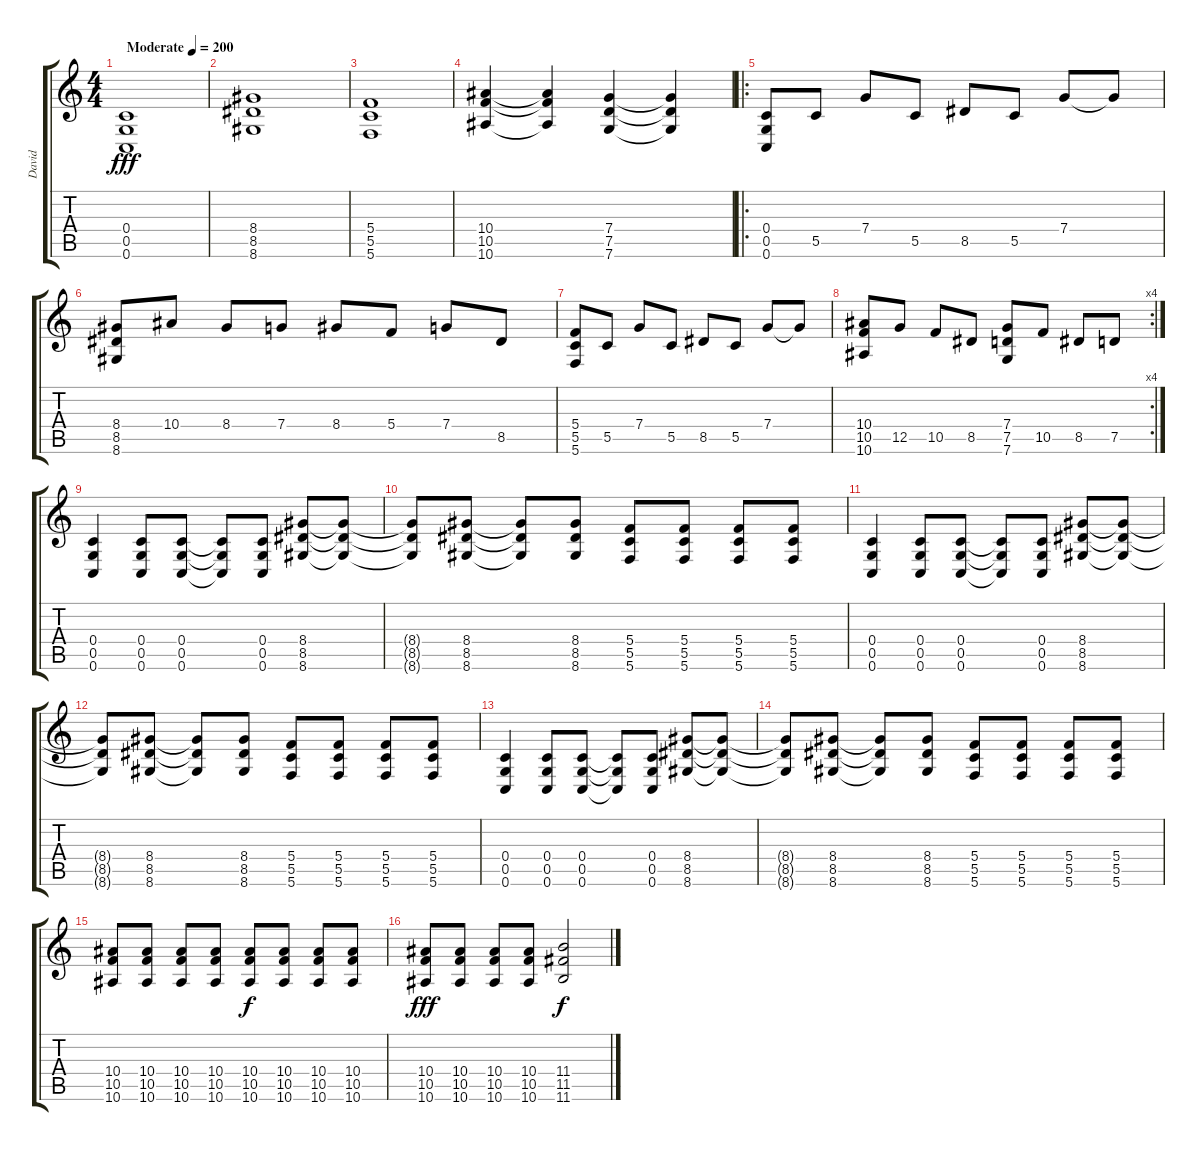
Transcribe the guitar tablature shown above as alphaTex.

\track ("David" "David") {instrument distortionguitar}
\staff {score tabs}
\tuning (D4 A3 F3 C3 G2 C2) {hide}
\ts (4 4)
\tempo (200 "Moderate")
\clef g2
\ks c
(0.4 0.5 0.6).1{dy fff instrument distortionguitar} |
(8.4 8.5 8.6).1 |
(5.4 5.5 5.6).1 |
(10.4 10.5 10.6).4 (10.4{t} 10.5{t} 10.6{t}).4 (7.4 7.5 7.6).4 (7.4{t} 7.5{t} 7.6{t}).4 |
\ro
(0.4 0.5 0.6).8 5.5.8 7.4.8 5.5.8 8.5.8 5.5.8 7.4.8 7.4{t}.8 |
(8.4 8.5 8.6).8 10.4.8 8.4.8 7.4.8 8.4.8 5.4.8 7.4.8 8.5.8 |
(5.4 5.5 5.6).8 5.5.8 7.4.8 5.5.8 8.5.8 5.5.8 7.4.8 7.4{t}.8 |
\rc 4
(10.4 10.5 10.6).8 12.5.8 10.5.8 8.5.8 (7.4 7.5 7.6).8 10.5.8 8.5.8 7.5.8 |
(0.4 0.5 0.6).4 (0.4 0.5 0.6).8 (0.4 0.5 0.6).8 (0.4{t} 0.5{t} 0.6{t}).8 (0.4 0.5 0.6).8 (8.4 8.5 8.6).8 (8.4{t} 8.5{t} 8.6{t}).8 |
(8.4{t} 8.5{t} 8.6{t}).8 (8.4 8.5 8.6).8 (8.4{t} 8.5{t} 8.6{t}).8 (8.4 8.5 8.6).8 (5.4 5.5 5.6).8 (5.4 5.5 5.6).8 (5.4 5.5 5.6).8 (5.4 5.5 5.6).8 |
(0.4 0.5 0.6).4 (0.4 0.5 0.6).8 (0.4 0.5 0.6).8 (0.4{t} 0.5{t} 0.6{t}).8 (0.4 0.5 0.6).8 (8.4 8.5 8.6).8 (8.4{t} 8.5{t} 8.6{t}).8 |
(8.4{t} 8.5{t} 8.6{t}).8 (8.4 8.5 8.6).8 (8.4{t} 8.5{t} 8.6{t}).8 (8.4 8.5 8.6).8 (5.4 5.5 5.6).8 (5.4 5.5 5.6).8 (5.4 5.5 5.6).8 (5.4 5.5 5.6).8 |
(0.4 0.5 0.6).4 (0.4 0.5 0.6).8 (0.4 0.5 0.6).8 (0.4{t} 0.5{t} 0.6{t}).8 (0.4 0.5 0.6).8 (8.4 8.5 8.6).8 (8.4{t} 8.5{t} 8.6{t}).8 |
(8.4{t} 8.5{t} 8.6{t}).8 (8.4 8.5 8.6).8 (8.4{t} 8.5{t} 8.6{t}).8 (8.4 8.5 8.6).8 (5.4 5.5 5.6).8 (5.4 5.5 5.6).8 (5.4 5.5 5.6).8 (5.4 5.5 5.6).8 |
(10.4 10.5 10.6).8 (10.4 10.5 10.6).8 (10.4 10.5 10.6).8 (10.4 10.5 10.6).8 (10.4 10.5 10.6).8{dy f} (10.4 10.5 10.6).8 (10.4 10.5 10.6).8 (10.4 10.5 10.6).8 |
(10.4 10.5 10.6).8{dy fff} (10.4 10.5 10.6).8 (10.4 10.5 10.6).8 (10.4 10.5 10.6).8 (11.4 11.5 11.6).2{dy f}
